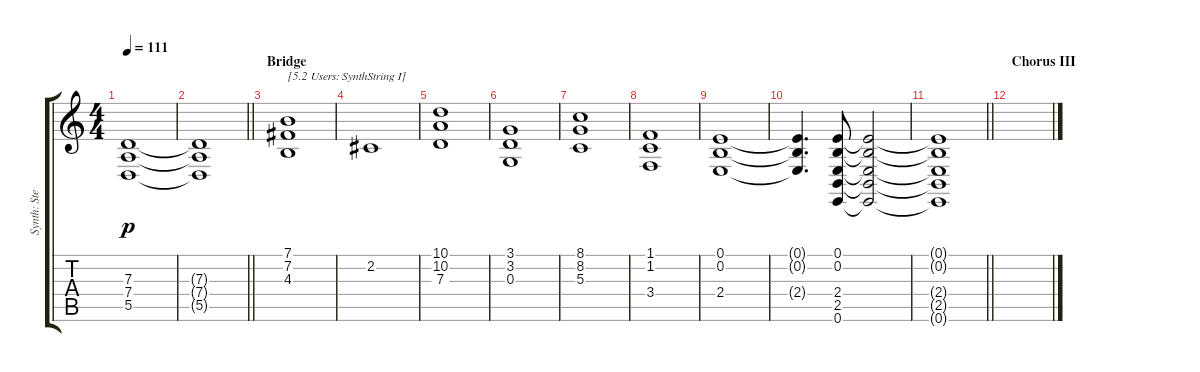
\track ("Synth: Steve" "Synth: Ste") {instrument synthstrings1}
\staff {score tabs}
\tuning (E4 B3 G3 D3 A2 E2) {hide}
\ts (4 4)
\tempo 111
\clef g2
\ks c
(7.3 7.4 5.5).1{dy p} |
\barLineRight lightlight
(7.3{t} 7.4{t} 5.5{t}).1 |
\section ("" "Bridge")
(7.1 7.2 4.3).1{txt "[5.2 Users: SynthString I]" instrument synthstrings1} |
2.2.1 |
(10.1 10.2 7.3).1 |
(3.1 3.2 0.3).1 |
(8.1 8.2 5.3).1 |
(1.1 1.2 3.4).1 |
(0.1 0.2 2.4).1 |
(0.1{t} 0.2{t} 2.4{t}).4{d} (0.1 0.2 2.4 2.5 0.6).8 (0.1{t} 0.2{t} 2.4{t} 2.5{t} 0.6{t}).2 |
\barLineRight lightlight
(0.1{t} 0.2{t} 2.4{t} 2.5{t} 0.6{t}).1 |
\section ("" "Chorus III")
